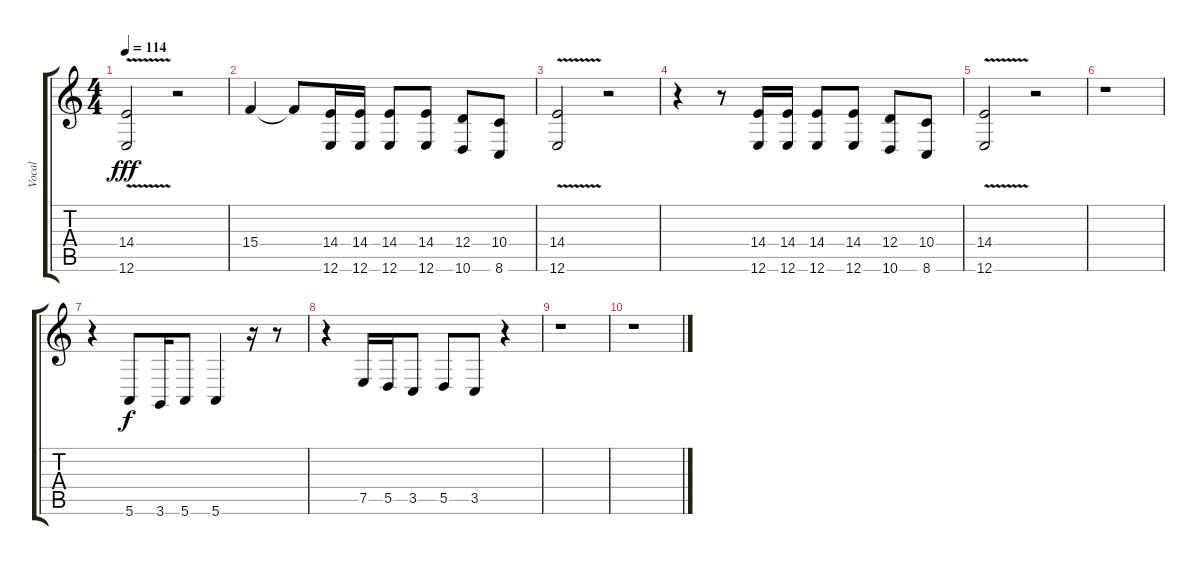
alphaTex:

\track ("Vocal" "Vocal") {instrument tenorsax}
\staff {score tabs}
\tuning (E4 B3 G3 D3 A2 E2) {hide}
\ts (4 4)
\tempo 114
\clef g2
\ks c
(14.4{v} 12.6{v}).2{dy fff} r.2 |
15.4.4 15.4{t}.8 (14.4 12.6).16 (14.4 12.6).16 (14.4 12.6).8 (14.4 12.6).8 (12.4 10.6).8 (10.4 8.6).8 |
(14.4{v} 12.6{v}).2 r.2 |
r.4 r.8 (14.4 12.6).16 (14.4 12.6).16 (14.4 12.6).8 (14.4 12.6).8 (12.4 10.6).8 (10.4 8.6).8 |
(14.4{v} 12.6{v}).2 r.2 |
r.1 |
r.4{instrument tenorsax} 5.6.8{dy f} 3.6.16 5.6.8 5.6.4 r.16 r.8 |
r.4 7.5.16 5.5.16 3.5.8 5.5.8 3.5.8 r.4 |
r.1 |
r.1
